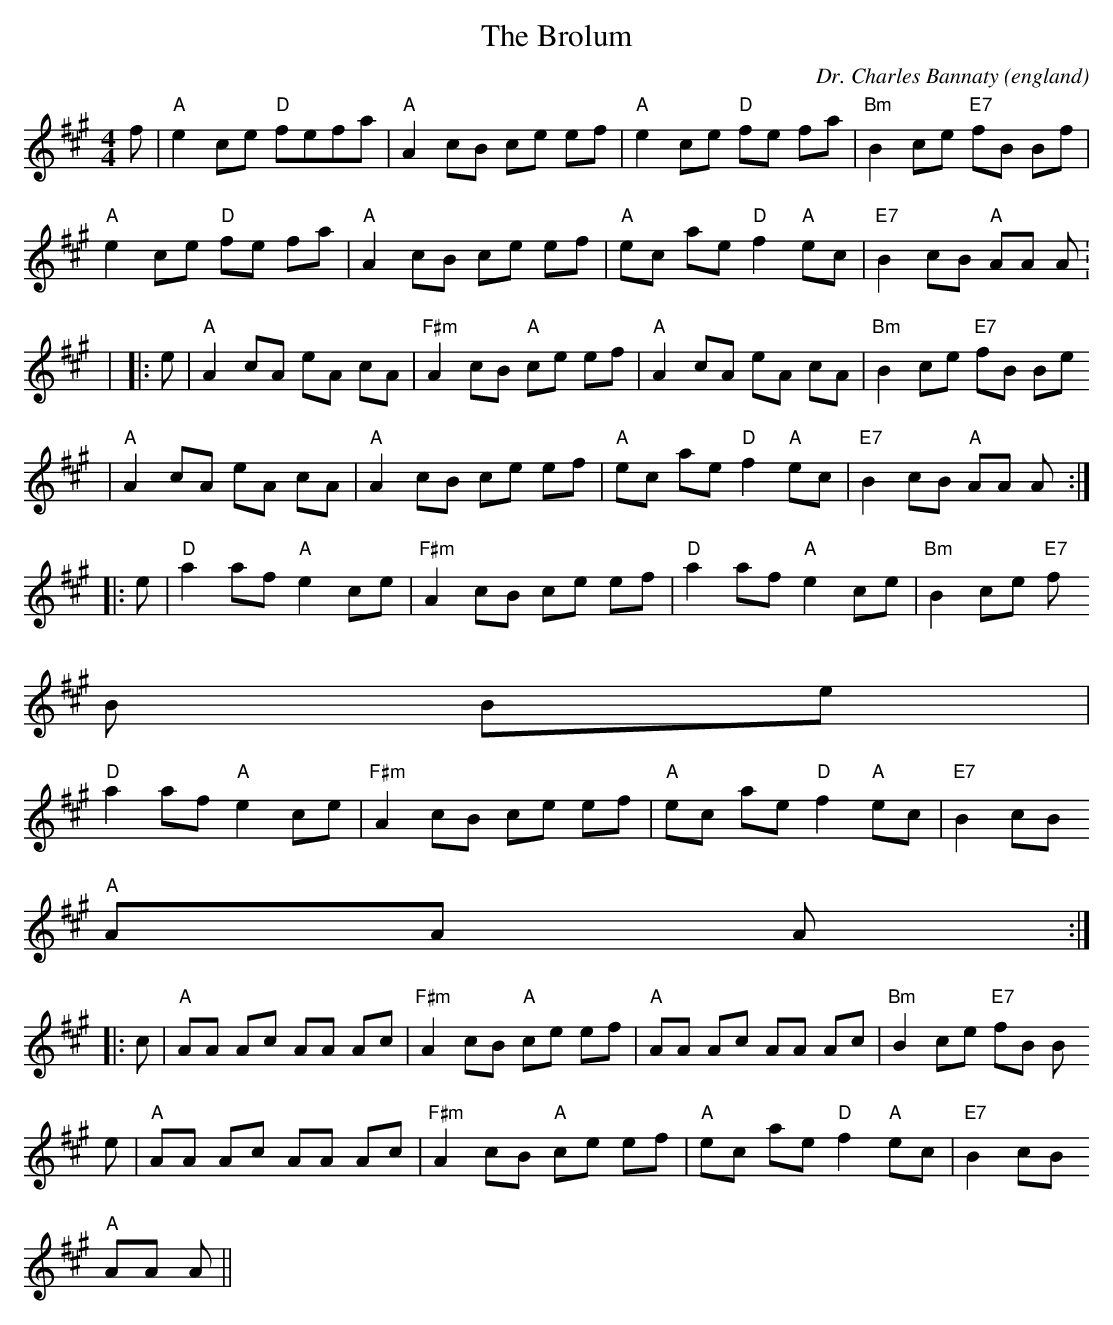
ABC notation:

X:1
T:Brolum, The
O:england
M:4/4
L:1/8
C:Dr. Charles Bannaty
K:A
f|"A"e2 ce "D"fefa|"A"A2 cB ce ef|"A"e2 ce "D"fe fa|"Bm"B2 ce "E7"fB Bf|
"A"e2 ce "D"fe fa|"A"A2 cB ce ef|"A"ec ae "D"f2 "A"ec|"E7"B2 cB "A"AA A:
|
|:e|"A"A2 cA eA cA|"F#m"A2 cB "A"ce ef|"A"A2cA eA cA|"Bm"B2 ce "E7"fB Be
|
"A"A2 cA eA cA|"A"A2 cB ce ef|"A"ec ae "D"f2 "A"ec|"E7"B2 cB "A"AA A :|
|:e|"D"a2 af "A"e2 ce|"F#m"A2 cB ce ef|"D"a2 af "A"e2 ce|"Bm"B2 ce "E7"f
B Be|
"D"a2 af "A"e2 ce|"F#m"A2 cB ce ef|"A"ec ae "D"f2 "A"ec|"E7"B2 cB "A"
AA A:|
|:c|"A"AA Ac AA Ac|"F#m"A2 cB "A"ce ef|"A"AA Ac AA Ac|"Bm"B2 ce "E7"fB B
e|"A"AA Ac AA Ac|"F#m"A2 cB "A"ce ef|"A"ec ae "D"f2 "A"ec|"E7"B2 cB "A"
AA A||
